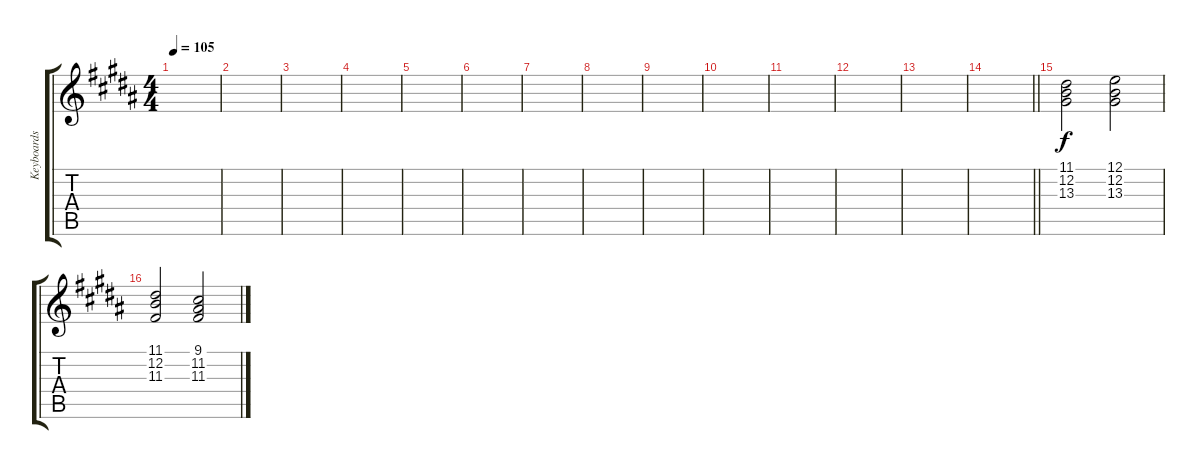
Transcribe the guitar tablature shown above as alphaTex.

\track ("Keyboards" "Keyboards") {instrument synthstrings1}
\staff {score tabs}
\tuning (E4 B3 G3 D3 A2 E2) {hide}
\ts (4 4)
\tempo 105
\clef g2
\ks b
|
|
|
|
|
|
|
|
|
|
|
|
|
\barLineRight lightlight
|
(11.1 12.2 13.3).2 (12.1 12.2 13.3).2 |
(11.1 12.2 11.3).2 (9.1 11.2 11.3).2
